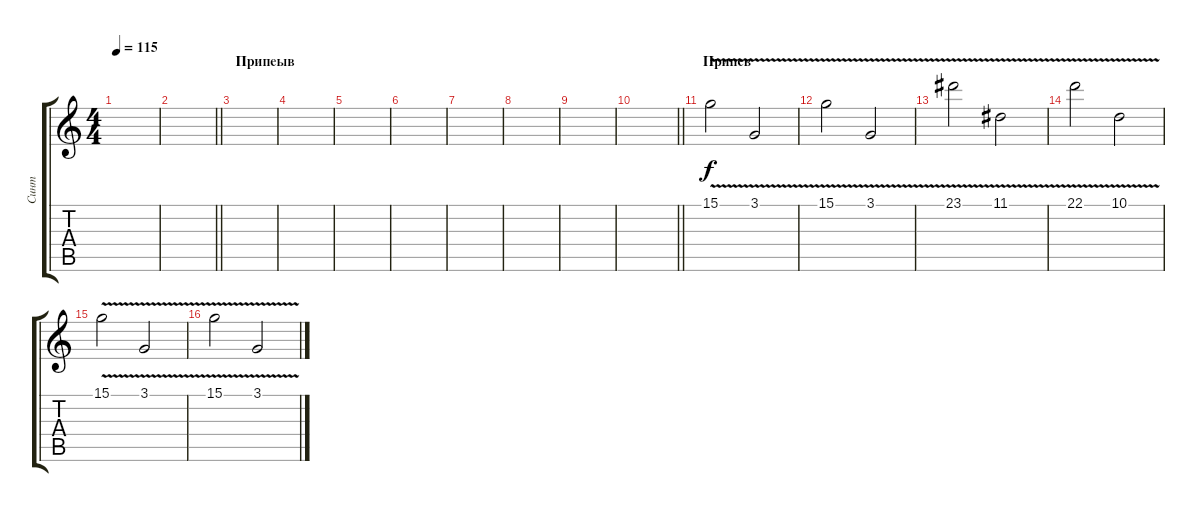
\track ("Синт" "Синт") {instrument pad2warm}
\staff {score tabs}
\tuning (E4 B3 G3 D3 A2 E2) {hide}
\ts (4 4)
\tempo 115
\clef g2
\ks c
|
\barLineRight lightlight
|
\section ("" "Припеыв")
|
|
|
|
|
|
|
\barLineRight lightlight
|
\section ("" "Припев")
15.1{v}.2 3.1{v}.2 |
15.1{v}.2 3.1{v}.2 |
23.1{v}.2 11.1{v}.2 |
22.1{v}.2 10.1{v}.2 |
15.1{v}.2 3.1{v}.2 |
15.1{v}.2 3.1{v}.2
